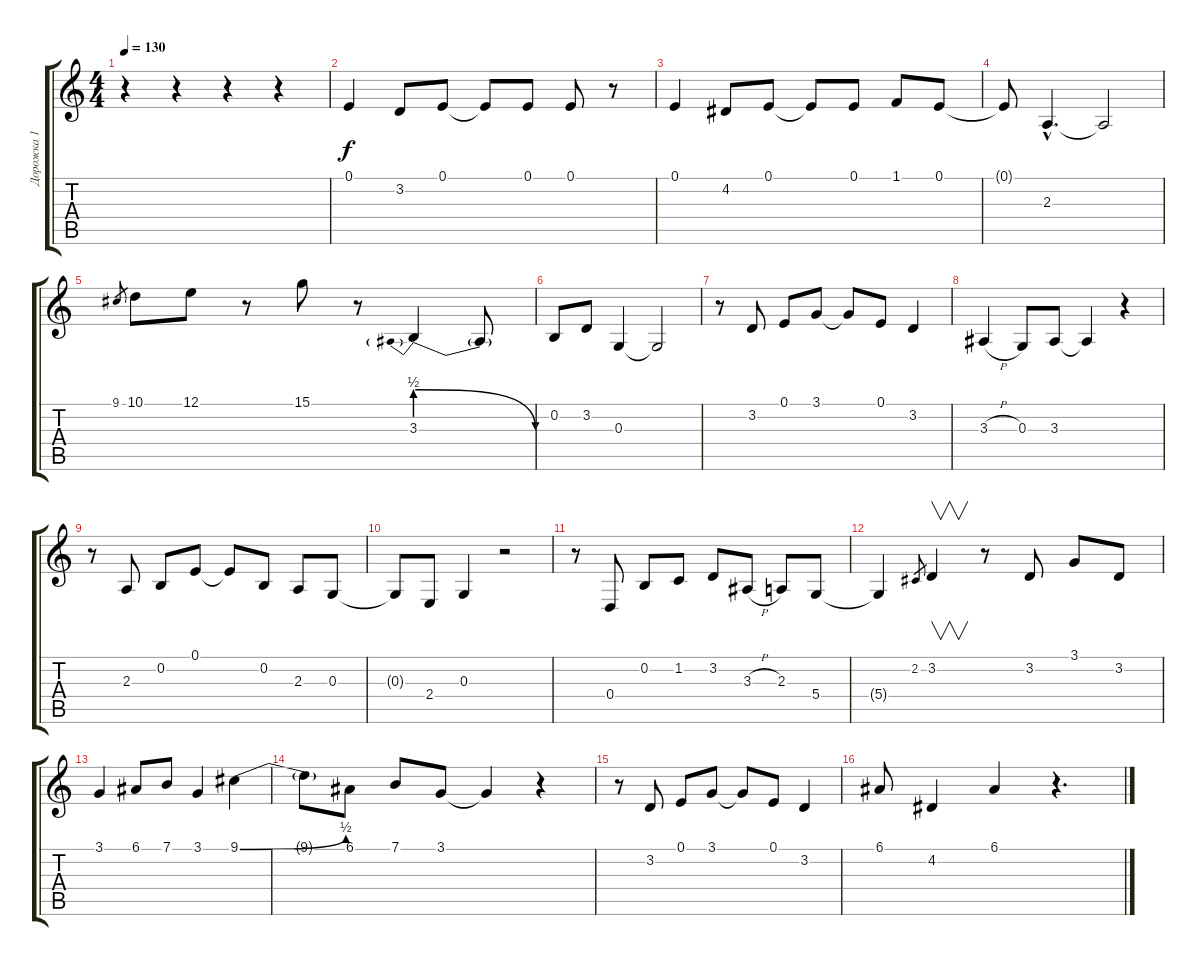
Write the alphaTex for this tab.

\track ("Дорожка 1" "Дорожка 1") {instrument voiceoohs}
\staff {score tabs}
\tuning (E4 B3 G3 D3 A2 E2) {hide}
\ts (4 4)
\tempo 130
\clef g2
\ks c
r.4{dy f} r.4 r.4 r.4 |
0.1.4 3.2.8 0.1.8 0.1{t}.8 0.1.8 0.1.8 r.8 |
0.1.4 4.2.8 0.1.8 0.1{t}.8 0.1.8 1.1.8 0.1.8 |
0.1{t}.8 2.3{hac}.4{d} 2.3{t}.2 |
9.1.8{gr} 10.1.8 12.1.8 r.8 15.1.8 r.8 3.3{be (prebendrelease 0 2 60 0)}.4 3.3{t}.8 |
0.2.8 3.2.8 0.3.4 0.3{t}.2 |
r.8 3.2.8 0.1.8 3.1.8 3.1{t}.8 0.1.8 3.2.4 |
3.3{h}.4 0.3.8 3.3.8 3.3{t}.4 r.4 |
r.8 2.3.8 0.2.8 0.1.8 0.1{t}.8 0.2.8 2.3.8 0.3.8 |
0.3{t}.8 2.4.8 0.3.4 r.2 |
r.8 0.4.8 0.2.8 1.2.8 3.2.8 3.3{h}.8 2.3.8 5.4.8 |
5.4{t}.4 2.2.8{gr} 3.2.4{v} r.8 3.2.8 3.1.8 3.2.8 |
3.1.4 6.1.8 7.1.8 3.1.4 9.1{be (bend 0 0 60 2)}.4 |
9.1{t}.8 6.1.8 7.1.8 3.1.8 3.1{t}.4 r.4 |
r.8 3.2.8 0.1.8 3.1.8 3.1{t}.8 0.1.8 3.2.4 |
6.1.8 4.2.4 6.1.4 r.4{d}
